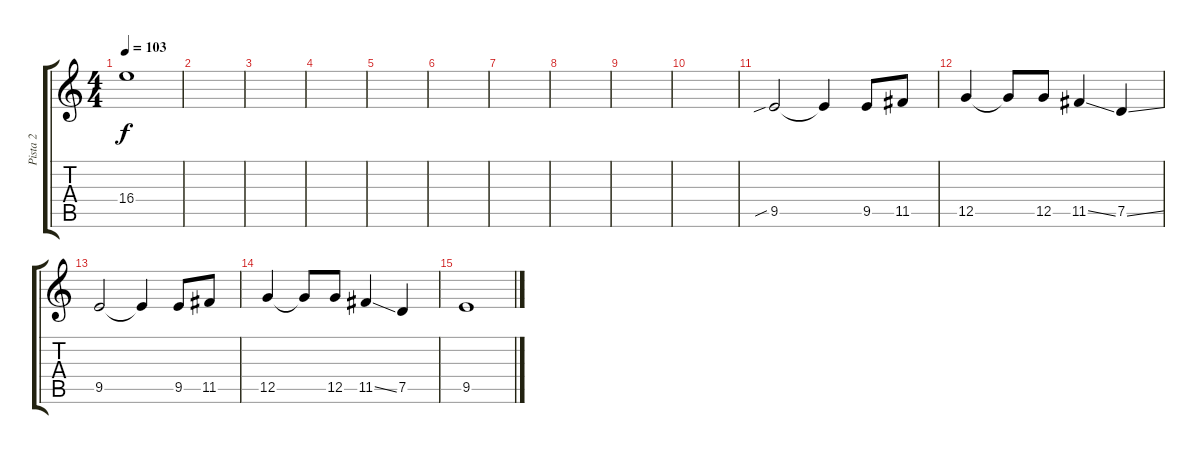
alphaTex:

\track ("Pista 2" "Pista 2") {instrument electricguitarjazz}
\staff {score tabs}
\tuning (D4 A3 F3 C3 G2 C2) {hide}
\ts (4 4)
\tempo 103
\clef g2
\ks c
16.4.1{dy f} |
|
|
|
|
|
|
|
|
|
9.5{sib}.2 9.5{t}.4 9.5.8 11.5.8 |
12.5.4 12.5{t}.8 12.5.8 11.5{ss}.4 7.5{ss}.4 |
9.5.2 9.5{t}.4 9.5.8 11.5.8 |
12.5.4 12.5{t}.8 12.5.8 11.5{ss}.4 7.5.4 |
9.5.1
